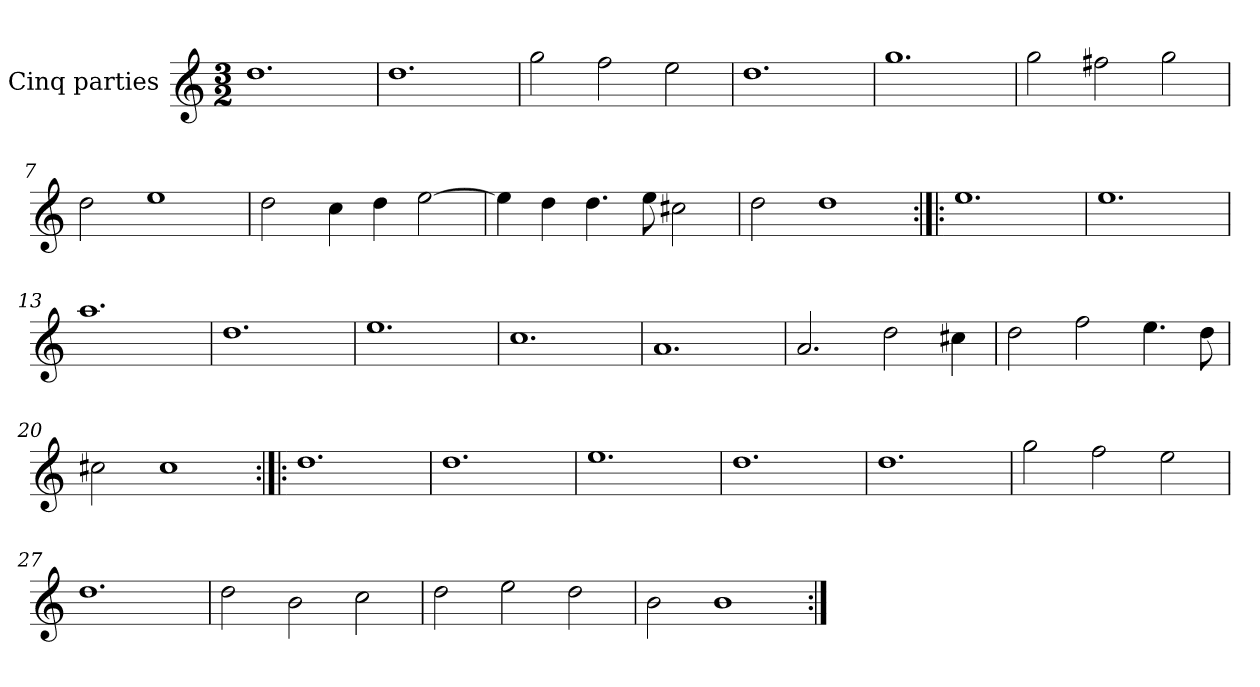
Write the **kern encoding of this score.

**kern
*part1
*staff1
*I"Cinq parties
*clefG2
*k[]
*M3/2
*MM180
=1
1.dd
=2
1.dd
=3
2gg\
2ff\
2ee\
=4
1.dd
=5
1.gg
=6
2gg\
2ff#X\
2gg\
=7
2dd\
1ee
=8
2dd\
4cc\
4dd\
[2ee\
=9
4ee\]
4dd\
4.dd\
8ee\
2cc#X\
=10
2dd\
1dd
=11:|!|:
1.ee
=12
1.ee
=13
1.aa
=14
1.dd
=15
1.ee
=16
1.cc
=17
1.a
=18
2.a/
2dd\
4cc#X\
=19
2dd\
2ff\
4.ee\
8dd\
=20
2cc#X\
1cc#
=21:|!|:
1.dd
=22
1.dd
=23
1.ee
=24
1.dd
=25
1.dd
=26
2gg\
2ff\
2ee\
=27
1.dd
=28
2dd\
2b\
2cc\
=29
2dd\
2ee\
2dd\
=30
2b\
1b
=:|!
*-
